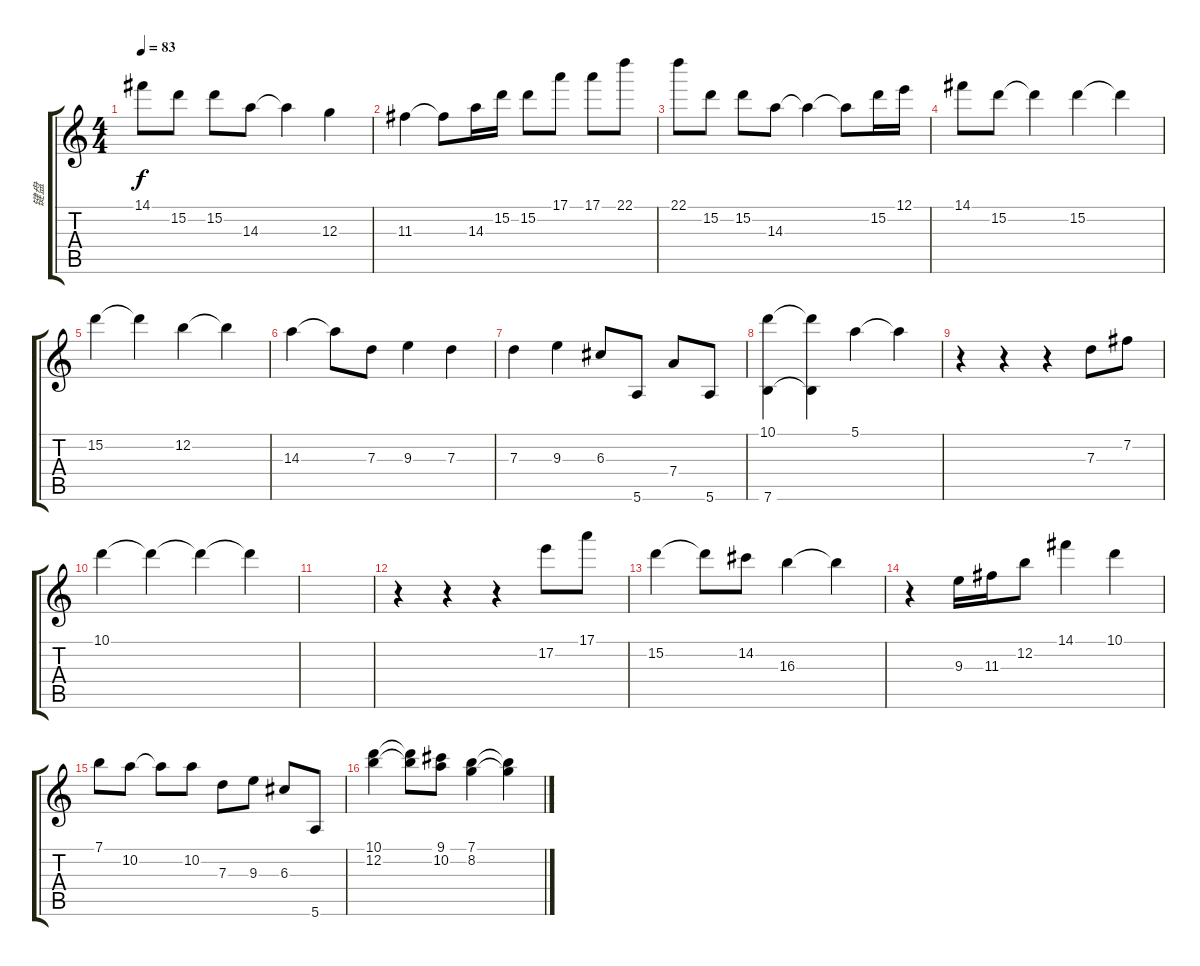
\track ("键盘" "键盘") {instrument acousticguitarnylon}
\staff {score tabs}
\tuning (E4 B3 G3 D3 A2 E2) {hide}
\ts (4 4)
\tempo 83
\clef g2
\ks c
14.1.8{dy f} 15.2.8 15.2.8 14.3.8 14.3{t}.4 12.3.4 |
11.3.4 11.3{t}.8 14.3.16 15.2.16 15.2.8 17.1.8 17.1.8 22.1.8 |
22.1.8 15.2.8 15.2.8 14.3.8 14.3{t}.4 14.3{t}.8 15.2.16 12.1.16 |
14.1.8 15.2.8 15.2{t}.4 15.2.4 15.2{t}.4 |
15.2.4 15.2{t}.4 12.2.4 12.2{t}.4 |
14.3.4 14.3{t}.8 7.3.8 9.3.4 7.3.4 |
7.3.4 9.3.4 6.3.8 5.6.8 7.4.8 5.6.8 |
(10.1 7.6).4 (10.1{t} 7.6{t}).4 5.1.4 5.1{t}.4 |
r.4 r.4 r.4 7.3.8 7.2.8 |
10.1.4 10.1{t}.4 10.1{t}.4 10.1{t}.4 |
|
r.4 r.4 r.4 17.2.8 17.1.8 |
15.2.4 15.2{t}.8 14.2.8 16.3.4 16.3{t}.4 |
r.4 9.3.16 11.3.16 12.2.8 14.1.4 10.1.4 |
7.1.8 10.2.8 10.2{t}.8 10.2.8 7.3.8 9.3.8 6.3.8 5.6.8 |
(10.1 12.2).4 (10.1{t} 12.2{t}).8 (9.1 10.2).8 (7.1 8.2).4 (7.1{t} 8.2{t}).4
